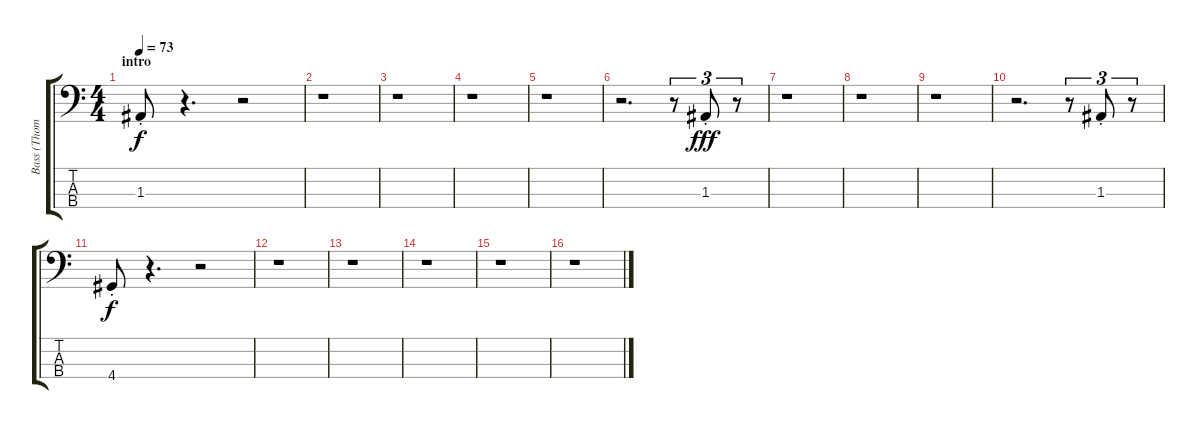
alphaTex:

\track ("Bass (Thompson)" "Bass (Thom") {instrument electricbassfinger}
\staff {score tabs}
\tuning (G2 D2 A1 E1) {hide}
\ts (4 4)
\section ("" "intro")
\tempo 73
\clef f4
\ks c
1.3{st}.8{dy f instrument electricbassfinger} r.4{d} r.2 |
r.1 |
r.1 |
r.1 |
r.1 |
r.2{d} r.8{tu (3 2)} 1.3{st}.8{tu (3 2) dy fff} r.8{tu (3 2)} |
r.1 |
r.1 |
r.1 |
r.2{d} r.8{tu (3 2)} 1.3{st}.8{tu (3 2)} r.8{tu (3 2)} |
4.4{st}.8{dy f} r.4{d} r.2 |
r.1 |
r.1 |
r.1 |
r.1 |
r.1
